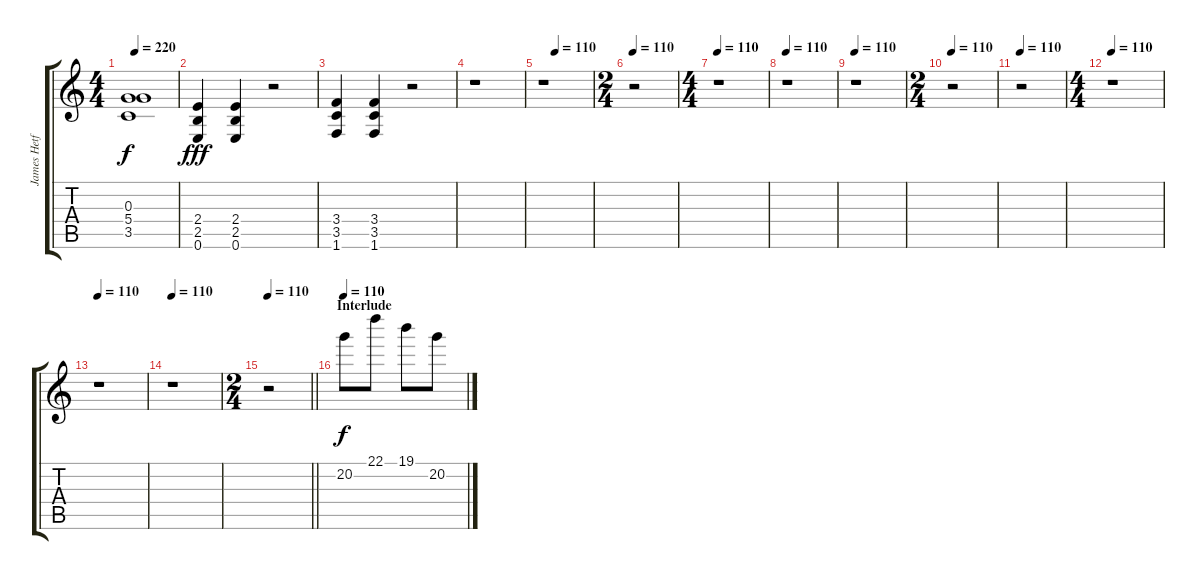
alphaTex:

\track ("James Hetfield" "James Hetf") {instrument distortionguitar}
\staff {score tabs}
\tuning (E4 B3 G3 D3 A2 E2) {hide}
\ts (4 4)
\tempo 220
\clef g2
\ks c
(0.3 5.4{t} 3.5{t}).1{dy f} |
(2.4 2.5 0.6).4{dy fff} (2.4 2.5 0.6).4 r.2 |
(3.4 3.5 1.6).4 (3.4 3.5 1.6).4 r.2 |
r.1 |
\tempo (110 0.25)
r.1 |
\ts (2 4)
\tempo 110
r.2 |
\ts (4 4)
\tempo 110
r.1 |
\tempo 110
r.1 |
\tempo 110
r.1 |
\ts (2 4)
\tempo 110
r.2 |
\tempo 110
r.2 |
\ts (4 4)
\tempo 110
r.1 |
\tempo 110
r.1 |
\tempo 110
r.1 |
\ts (2 4)
\tempo 110
\barLineRight lightlight
r.2 |
\section ("" "Interlude")
\tempo 110
20.2.8{dy f balance 8} 22.1.8 19.1.8 20.2.8
